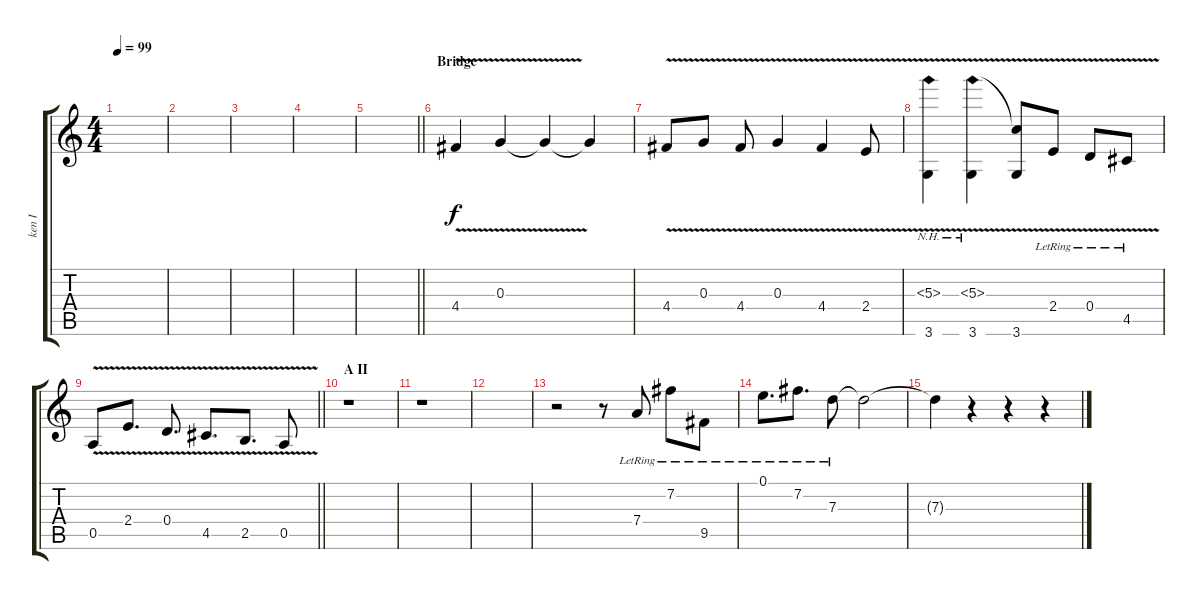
\track ("ken I" "ken I") {instrument electricguitarclean}
\staff {score tabs}
\tuning (E4 B3 G3 D3 A2 E2) {hide}
\ts (4 4)
\tempo 99
\clef g2
\ks c
|
|
|
|
\barLineRight lightlight
|
\section ("" "Bridge")
4.4{v}.4{instrument acousticguitarsteel} 0.3{v}.4 0.3{t}.4 0.3{t}.4 |
4.4{v}.8 0.3{v}.8 4.4{v}.8 0.3{v}.4 4.4{v}.4 2.4{v}.8 |
(5.3{nh} 3.6{v}).4 (5.3{nh} 3.6{v}).4 (5.3{t} 3.6{v}).8 2.4{v lr}.8 0.4{v lr}.8 4.5{v lr}.8 |
\barLineRight lightlight
0.5{v}.8 2.4{v}.8{d} 0.4{v}.8{d} 4.5{v}.8{d} 2.5{v}.8{d} 0.5{v}.8 |
\section ("" "A II")
r.1 |
r.1{instrument electricguitarclean} |
|
r.2 r.8 7.4{lr}.8 7.2{lr}.8 9.5{lr}.8 |
0.1{lr}.8{d} 7.2{lr}.8{d} 7.3{lr}.8 7.3{t}.2 |
7.3{t}.4 r.4 r.4 r.4
